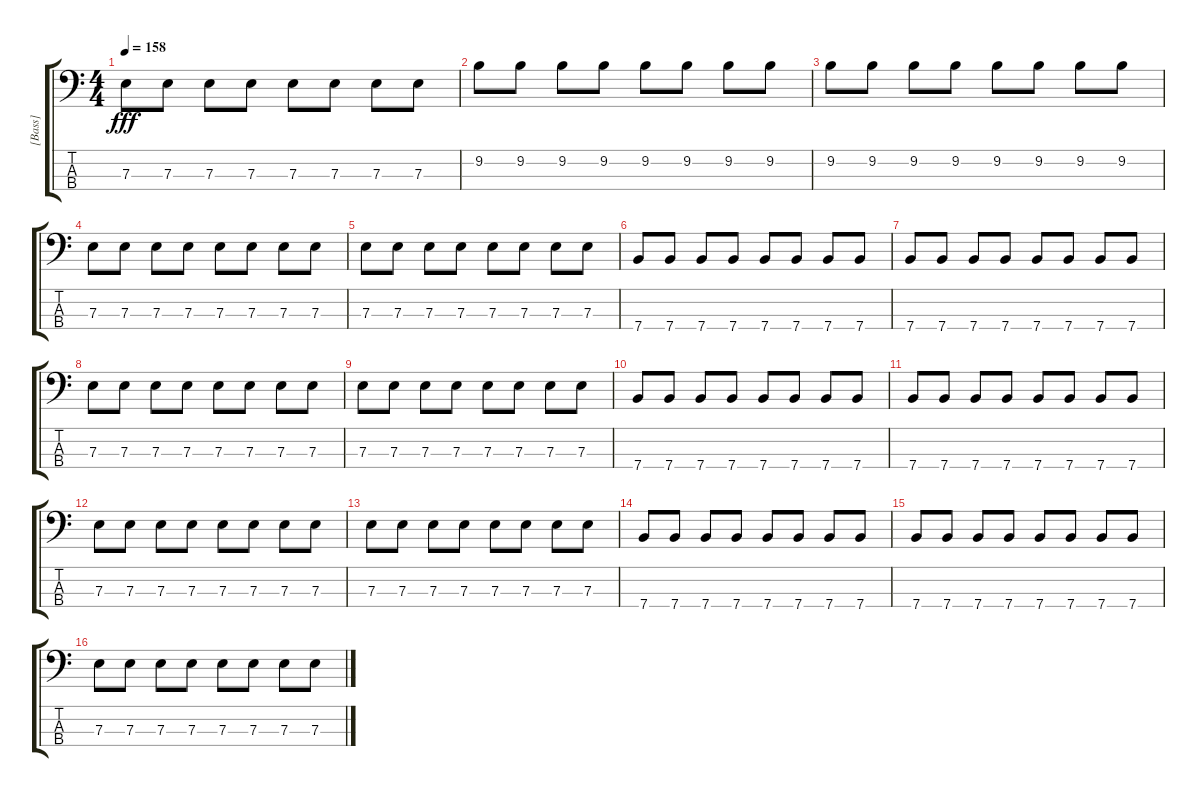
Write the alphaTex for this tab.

\track ("[Bass]" "[Bass]") {instrument electricbasspick}
\staff {score tabs}
\tuning (G2 D2 A1 E1) {hide}
\ts (4 4)
\tempo 158
\clef f4
\ks c
7.3.8{dy fff} 7.3.8 7.3.8 7.3.8 7.3.8 7.3.8 7.3.8 7.3.8 |
9.2.8 9.2.8 9.2.8 9.2.8 9.2.8 9.2.8 9.2.8 9.2.8 |
9.2.8 9.2.8 9.2.8 9.2.8 9.2.8 9.2.8 9.2.8 9.2.8 |
7.3.8 7.3.8 7.3.8 7.3.8 7.3.8 7.3.8 7.3.8 7.3.8 |
7.3.8 7.3.8 7.3.8 7.3.8 7.3.8 7.3.8 7.3.8 7.3.8 |
7.4.8 7.4.8 7.4.8 7.4.8 7.4.8 7.4.8 7.4.8 7.4.8 |
7.4.8 7.4.8 7.4.8 7.4.8 7.4.8 7.4.8 7.4.8 7.4.8 |
7.3.8 7.3.8 7.3.8 7.3.8 7.3.8 7.3.8 7.3.8 7.3.8 |
7.3.8 7.3.8 7.3.8 7.3.8 7.3.8 7.3.8 7.3.8 7.3.8 |
7.4.8 7.4.8 7.4.8 7.4.8 7.4.8 7.4.8 7.4.8 7.4.8 |
7.4.8 7.4.8 7.4.8 7.4.8 7.4.8 7.4.8 7.4.8 7.4.8 |
7.3.8 7.3.8 7.3.8 7.3.8 7.3.8 7.3.8 7.3.8 7.3.8 |
7.3.8 7.3.8 7.3.8 7.3.8 7.3.8 7.3.8 7.3.8 7.3.8 |
7.4.8 7.4.8 7.4.8 7.4.8 7.4.8 7.4.8 7.4.8 7.4.8 |
7.4.8 7.4.8 7.4.8 7.4.8 7.4.8 7.4.8 7.4.8 7.4.8 |
7.3.8 7.3.8 7.3.8 7.3.8 7.3.8 7.3.8 7.3.8 7.3.8
